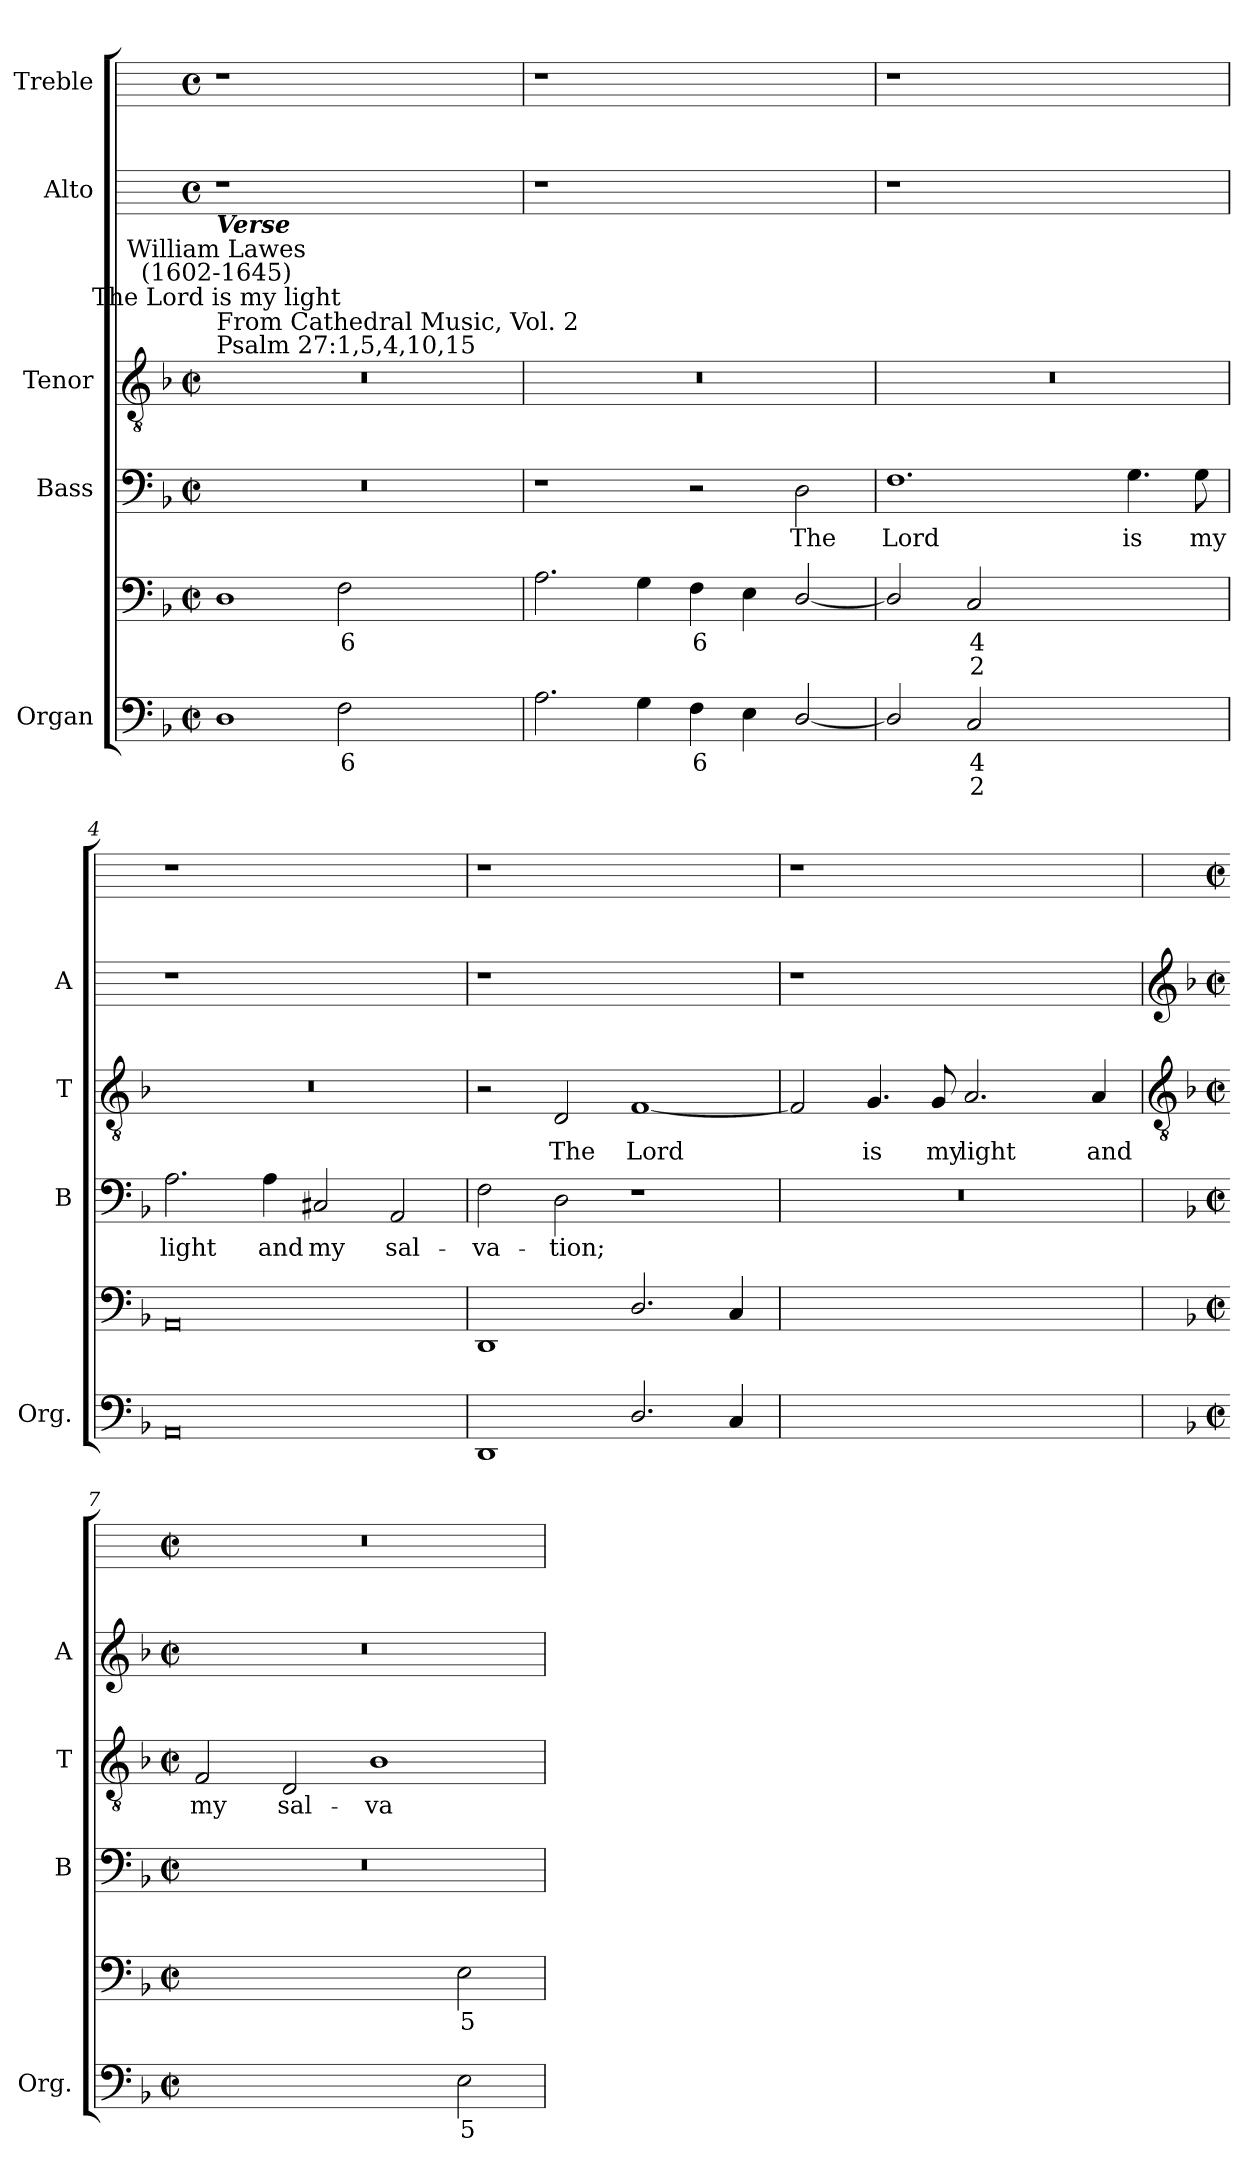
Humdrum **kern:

**kern	**text	**text	**kern	**text	**text	**kern	**text	**kern	**text	**kern	**kern
*part5	*part5	*part5	*part5	*part5	*part5	*part4	*part4	*part3	*part3	*part2	*part1
*staff6	*staff6	*staff6	*staff5	*staff5	*staff5	*staff4	*staff4	*staff3	*staff3	*staff2	*staff1
*I"Organ	*	*	*	*	*	*I"Bass	*	*I"Tenor	*	*I"Alto	*I"Treble
*I'Org.	*	*	*	*	*	*I'B	*	*I'T	*	*I'A	*
*	*	*	*clefF4	*	*	*clefF4	*	*clefGv2	*	*	*
*k[b-]	*	*	*k[b-]	*	*	*k[b-]	*	*k[b-]	*	*	*
*F:	*	*	*F:	*	*	*F:	*	*F:	*	*	*
*M4/2	*	*	*M4/2	*	*	*M4/2	*	*M4/2	*	*M4/4	*M4/4
*met(c|)	*	*	*met(c|)	*	*	*met(c|)	*	*met(c|)	*	*met(c)	*met(c)
=1	=1	=1	=1	=1	=1	=1	=1	=1	=1	=1	=1
!	!	!	!	!	!	!	!	!LO:TX:a:t=From Cathedral Music, Vol. 2\nPsalm 27&colon;1,5,4,10,15	!	!	!
!	!	!	!	!	!	!	!	!LO:TX:a:cj:t=The Lord is my light	!	!	!
!	!	!	!	!	!	!	!	!LO:TX:a:cj:t=William Lawes\n(1602-1645)	!	!	!
!	!	!	!	!	!	!	!	!LO:TX:a:Bi:t=Verse	!	!	!
1D	.	.	1D	.	.	0r	.	0r	.	1r	1r
!	!LO:LY:b	!	!	!LO:LY:b	!	!	!	!	!	!	!
2F	6	.	2F	6	.	.	.	.	.	1ryy	1ryy
!	!LO:LY:b	!	!	!LO:LY:b	!	!	!	!	!	!	!
[4Gyy	6	.	[4Gyy	6	.	.	.	.	.	.	.
!	!LO:LY:b	!	!	!LO:LY:b	!	!	!	!	!	!	!
4Gyy]	5	.	4Gyy]	5	.	.	.	.	.	.	.
=2	=2	=2	=2	=2	=2	=2	=2	=2	=2	=2	=2
2.A	.	.	2.A	.	.	1r	.	0r	.	1r	1r
4G	.	.	4G	.	.	.	.	.	.	.	.
!	!LO:LY:b	!	!	!LO:LY:b	!	!	!	!	!	!	!
4F	6	.	4F	6	.	2r	.	.	.	1ryy	1ryy
4E	.	.	4E	.	.	.	.	.	.	.	.
!	!	!	!	!	!	!	!LO:LY:b	!	!	!	!
[2D/	.	.	[2D/	.	.	2D	The	.	.	.	.
=3	=3	=3	=3	=3	=3	=3	=3	=3	=3	=3	=3
!	!	!	!	!	!	!	!LO:LY:b	!	!	!	!
2D/]	.	.	2D/]	.	.	1.F	Lord	0r	.	1r	1r
!	!LO:LY:b	!LO:LY:b	!	!LO:LY:b	!LO:LY:b	!	!	!	!	!	!
2C	4	2	2C	4	2	.	.	.	.	.	.
!	!LO:LY:b	!	!	!LO:LY:b	!	!	!	!	!	!	!
[2BB-yy	5	.	[2BB-yy	5	.	.	.	.	.	1ryy	1ryy
!	!LO:LY:b	!	!	!LO:LY:b	!	!	!LO:LY:b	!	!	!	!
2BB-yy]	6	.	2BB-yy]	6	.	4.G	is	.	.	.	.
!	!	!	!	!	!	!	!LO:LY:b	!	!	!	!
.	.	.	.	.	.	8G	my	.	.	.	.
=4	=4	=4	=4	=4	=4	=4	=4	=4	=4	=4	=4
!	!	!	!	!	!	!	!LO:LY:b	!	!	!	!
0AA	.	.	0AA	.	.	2.A	light	0r	.	1r	1r
!	!	!	!	!	!	!	!LO:LY:b	!	!	!	!
.	.	.	.	.	.	4A	and	.	.	.	.
!	!	!	!	!	!	!	!LO:LY:b	!	!	!	!
.	.	.	.	.	.	2C#X	my	.	.	1ryy	1ryy
!	!	!	!	!	!	!	!LO:LY:b	!	!	!	!
.	.	.	.	.	.	2AA	sal-	.	.	.	.
=5	=5	=5	=5	=5	=5	=5	=5	=5	=5	=5	=5
!	!	!	!	!	!	!	!LO:LY:b	!	!	!	!
1DD	.	.	1DD	.	.	2F	-va-	2r	.	1r	1r
!	!	!	!	!	!	!	!LO:LY:b	!	!LO:LY:b	!	!
.	.	.	.	.	.	2D	-tion;	2D	The	.	.
!	!	!	!	!	!	!	!	!	!LO:LY:b	!	!
2.D/	.	.	2.D/	.	.	1r	.	[1F	Lord	1ryy	1ryy
4C	.	.	4C	.	.	.	.	.	.	.	.
=6	=6	=6	=6	=6	=6	=6	=6	=6	=6	=6	=6
!	!LO:LY:b	!	!	!LO:LY:b	!	!	!	!	!	!	!
[2BB-yy	5	.	[2BB-yy	5	.	0r	.	2F]	.	1r	1r
!	!LO:LY:b	!	!	!LO:LY:b	!	!	!	!	!LO:LY:b	!	!
2BB-yy]	6	.	2BB-yy]	6	.	.	.	4.G	is	.	.
!	!	!	!	!	!	!	!	!	!LO:LY:b	!	!
.	.	.	.	.	.	.	.	8G	my	.	.
!	!LO:LY:b	!	!	!LO:LY:b	!	!	!	!	!LO:LY:b	!	!
[2AAyy	4	.	[2AAyy	4	.	.	.	2.A	light	1ryy	1ryy
!	!LO:LY:b	!	!	!LO:LY:b	!	!	!	!	!	!	!
2AAyy]	3	.	2AAyy]	3	.	.	.	.	.	.	.
!	!	!	!	!	!	!	!	!	!LO:LY:b	!	!
.	.	.	.	.	.	.	.	4A	and	.	.
!!LO:LB:g=z
=7	=7	=7	=7	=7	=7	=7	=7	=7	=7	=7	=7
*	*	*	*	*	*	*	*	*clefGv2	*	*clefG2	*
*	*	*	*	*	*	*	*	*	*	*k[b-]	*
*	*	*	*	*	*	*	*	*	*	*F:	*
*M4/2	*	*	*M4/2	*	*	*M4/2	*	*M4/2	*	*M4/2	*M4/2
*met(c|)	*	*	*met(c|)	*	*	*met(c|)	*	*met(c|)	*	*met(c|)	*met(c|)
!	!	!	!	!	!	!	!	!	!LO:LY:b	!	!
[1Dyy	.	.	[1Dyy	.	.	0r	.	2F	my	0r	0r
!	!	!	!	!	!	!	!	!	!LO:LY:b	!	!
.	.	.	.	.	.	.	.	2D	sal-	.	.
!	!LO:LY:b	!	!	!LO:LY:b	!	!	!	!	!LO:LY:b	!	!
2Dyy]	6	.	2Dyy]	6	.	.	.	1B-	-va-	.	.
!	!LO:LY:b	!	!	!LO:LY:b	!	!	!	!	!	!	!
2E	5	.	2E	5	.	.	.	.	.	.	.
=	=	=	=	=	=	=	=	=	=	=	=
*-	*-	*-	*-	*-	*-	*-	*-	*-	*-	*-	*-
